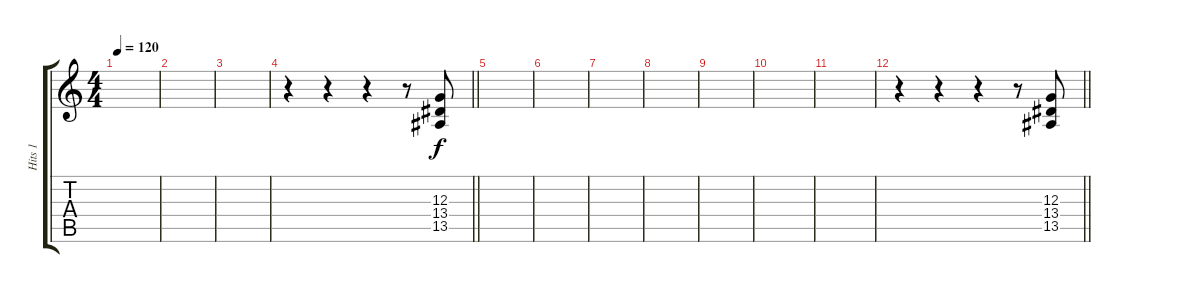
\track ("Hits 1" "Hits 1") {instrument orchestrahit}
\staff {score tabs}
\tuning (E4 B3 G3 D3 A2 E2) {hide}
\ts (4 4)
\tempo 120
\clef g2
\ks c
|
|
|
\barLineRight lightlight
r.4 r.4 r.4 r.8 (12.3 13.4 13.5).8 |
|
|
|
|
|
|
|
\barLineRight lightlight
r.4 r.4 r.4 r.8 (12.3 13.4 13.5).8
